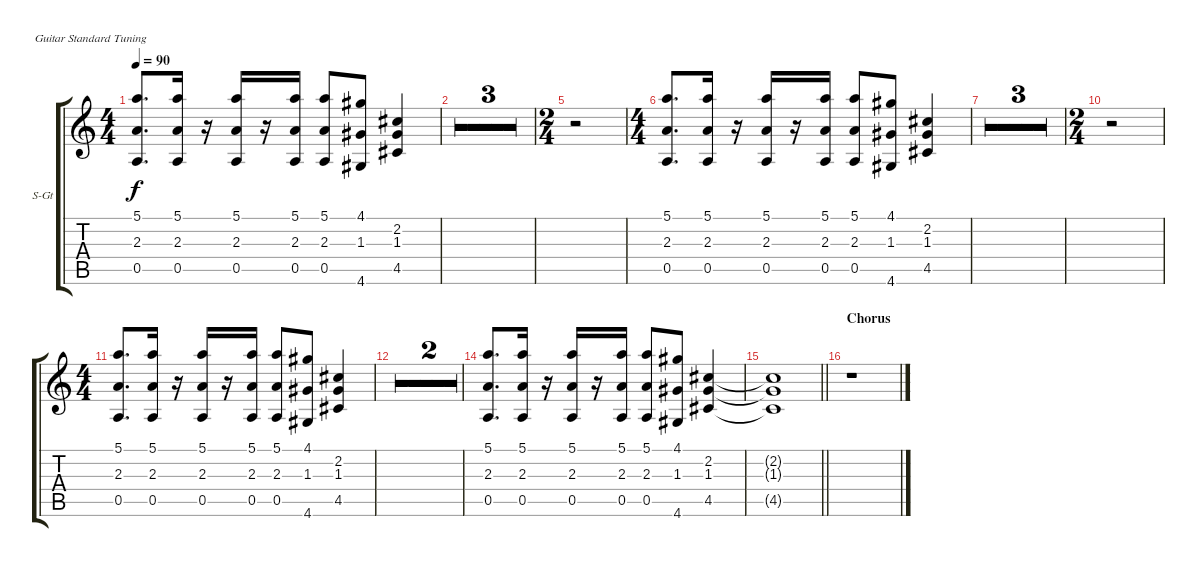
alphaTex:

\bracketExtendMode groupsimilarinstruments
\firstSystemTrackNameOrientation horizontal
\otherSystemsTrackNameOrientation horizontal
\track ("Synth 1" "S-Gt") {multiBarRest instrument xylophone}
\staff {score tabs}
\tuning (E4 B3 G3 D3 A2 E2)
\displaytranspose 12
\ts (4 4)
\beaming (8 2 2 2 2)
\tempo 90
\clef g2
\ks c
(5.1 2.3 0.5).8{d dy f} (5.1 2.3 0.5).16 r.16 (5.1 2.3 0.5).16 r.16 (5.1 2.3 0.5).16 (5.1 2.3 0.5).8 (4.1 1.3 4.6).8 (2.2 1.3 4.5).4 |
r.1 |
r.1 |
r.1 |
\ts (2 4)
\beaming (8 2 2)
r.2 |
\ts (4 4)
\beaming (8 2 2 2 2)
(5.1 2.3 0.5).8{d} (5.1 2.3 0.5).16 r.16 (5.1 2.3 0.5).16 r.16 (5.1 2.3 0.5).16 (5.1 2.3 0.5).8 (4.1 1.3 4.6).8 (2.2 1.3 4.5).4 |
r.1 |
r.1 |
r.1 |
\ts (2 4)
\beaming (8 2 2)
r.2 |
\ts (4 4)
\beaming (8 2 2 2 2)
(5.1 2.3 0.5).8{d} (5.1 2.3 0.5).16 r.16 (5.1 2.3 0.5).16 r.16 (5.1 2.3 0.5).16 (5.1 2.3 0.5).8 (4.1 1.3 4.6).8 (2.2 1.3 4.5).4 |
r.1 |
r.1 |
(5.1 2.3 0.5).8{d} (5.1 2.3 0.5).16 r.16 (5.1 2.3 0.5).16 r.16 (5.1 2.3 0.5).16 (5.1 2.3 0.5).8 (4.1 1.3 4.6).8 (2.2 1.3 4.5).4 |
\barLineRight lightlight
(2.2{t} 1.3{t} 4.5{t}).1 |
\section ("" "Chorus")
r.1
